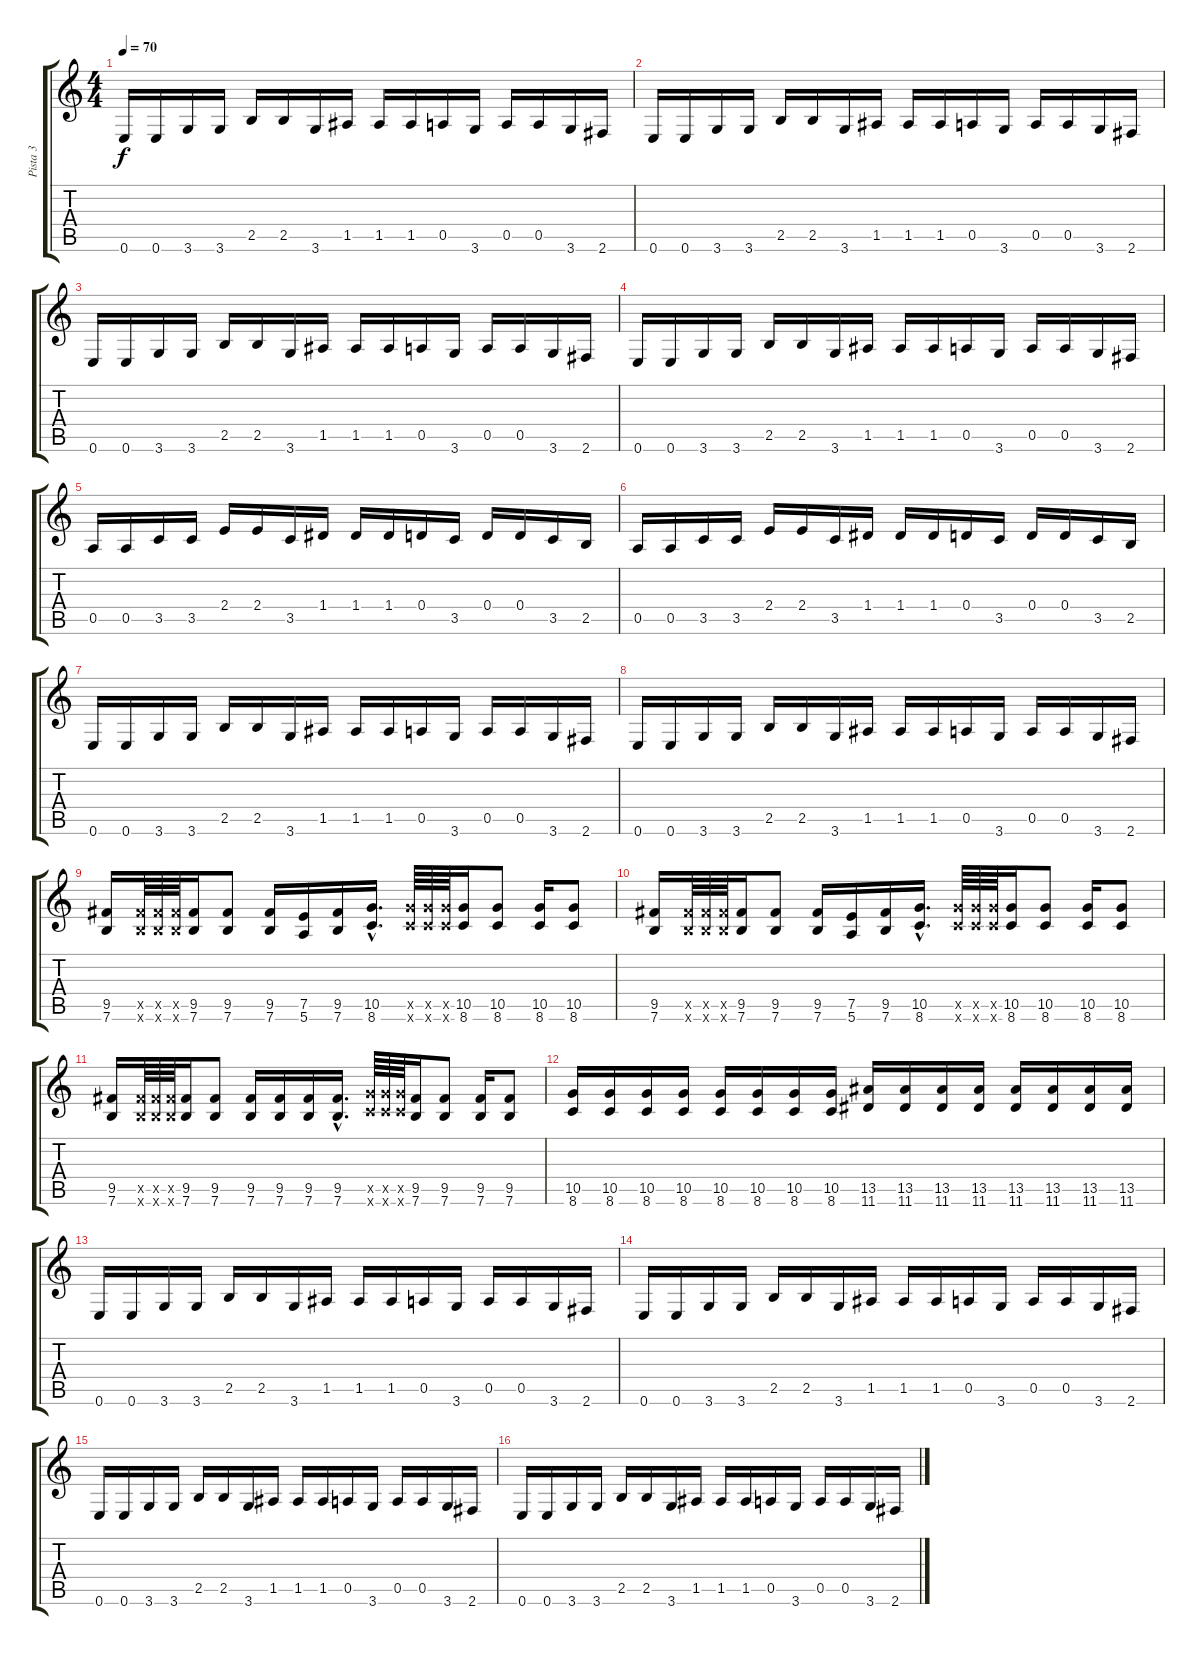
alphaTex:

\track ("Pista 3" "Pista 3") {instrument distortionguitar}
\staff {score tabs}
\tuning (E4 B3 G3 D3 A2 E2) {hide}
\ts (4 4)
\tempo 70
\clef g2
\ks c
0.6.16{dy f} 0.6.16 3.6.16 3.6.16 2.5.16 2.5.16 3.6.16 1.5.16 1.5.16 1.5.16 0.5.16 3.6.16 0.5.16 0.5.16 3.6.16 2.6.16 |
0.6.16 0.6.16 3.6.16 3.6.16 2.5.16 2.5.16 3.6.16 1.5.16 1.5.16 1.5.16 0.5.16 3.6.16 0.5.16 0.5.16 3.6.16 2.6.16 |
0.6.16 0.6.16 3.6.16 3.6.16 2.5.16 2.5.16 3.6.16 1.5.16 1.5.16 1.5.16 0.5.16 3.6.16 0.5.16 0.5.16 3.6.16 2.6.16 |
0.6.16 0.6.16 3.6.16 3.6.16 2.5.16 2.5.16 3.6.16 1.5.16 1.5.16 1.5.16 0.5.16 3.6.16 0.5.16 0.5.16 3.6.16 2.6.16 |
0.5.16 0.5.16 3.5.16 3.5.16 2.4.16 2.4.16 3.5.16 1.4.16 1.4.16 1.4.16 0.4.16 3.5.16 0.4.16 0.4.16 3.5.16 2.5.16 |
0.5.16 0.5.16 3.5.16 3.5.16 2.4.16 2.4.16 3.5.16 1.4.16 1.4.16 1.4.16 0.4.16 3.5.16 0.4.16 0.4.16 3.5.16 2.5.16 |
0.6.16 0.6.16 3.6.16 3.6.16 2.5.16 2.5.16 3.6.16 1.5.16 1.5.16 1.5.16 0.5.16 3.6.16 0.5.16 0.5.16 3.6.16 2.6.16 |
0.6.16 0.6.16 3.6.16 3.6.16 2.5.16 2.5.16 3.6.16 1.5.16 1.5.16 1.5.16 0.5.16 3.6.16 0.5.16 0.5.16 3.6.16 2.6.16 |
(9.5 7.6).16 (9.5{x} 7.6{x}).64 (9.5{x} 7.6{x}).64 (9.5{x} 7.6{x}).64 (9.5 7.6).16 (9.5 7.6).8 (9.5 7.6).16 (7.5 5.6).16 (9.5 7.6).16 (10.5{hac} 8.6{hac}).16{d} (10.5{x} 8.6{x}).64 (10.5{x} 8.6{x}).64 (10.5{x} 8.6{x}).64 (10.5 8.6).16 (10.5 8.6).8 (10.5 8.6).16 (10.5 8.6).8 |
(9.5 7.6).16 (9.5{x} 7.6{x}).64 (9.5{x} 7.6{x}).64 (9.5{x} 7.6{x}).64 (9.5 7.6).16 (9.5 7.6).8 (9.5 7.6).16 (7.5 5.6).16 (9.5 7.6).16 (10.5{hac} 8.6{hac}).16{d} (10.5{x} 8.6{x}).64 (10.5{x} 8.6{x}).64 (10.5{x} 8.6{x}).64 (10.5 8.6).16 (10.5 8.6).8 (10.5 8.6).16 (10.5 8.6).8 |
(9.5 7.6).16 (9.5{x} 7.6{x}).64 (9.5{x} 7.6{x}).64 (9.5{x} 7.6{x}).64 (9.5 7.6).16 (9.5 7.6).8 (9.5 7.6).16 (9.5 7.6).16 (9.5 7.6).16 (9.5{hac} 7.6{hac}).16{d} (10.5{x} 8.6{x}).64 (10.5{x} 8.6{x}).64 (10.5{x} 8.6{x}).64 (9.5 7.6).16 (9.5 7.6).8 (9.5 7.6).16 (9.5 7.6).8 |
(10.5 8.6).16 (10.5 8.6).16 (10.5 8.6).16 (10.5 8.6).16 (10.5 8.6).16 (10.5 8.6).16 (10.5 8.6).16 (10.5 8.6).16 (13.5 11.6).16 (13.5 11.6).16 (13.5 11.6).16 (13.5 11.6).16 (13.5 11.6).16 (13.5 11.6).16 (13.5 11.6).16 (13.5 11.6).16 |
0.6.16 0.6.16 3.6.16 3.6.16 2.5.16 2.5.16 3.6.16 1.5.16 1.5.16 1.5.16 0.5.16 3.6.16 0.5.16 0.5.16 3.6.16 2.6.16 |
0.6.16 0.6.16 3.6.16 3.6.16 2.5.16 2.5.16 3.6.16 1.5.16 1.5.16 1.5.16 0.5.16 3.6.16 0.5.16 0.5.16 3.6.16 2.6.16 |
0.6.16 0.6.16 3.6.16 3.6.16 2.5.16 2.5.16 3.6.16 1.5.16 1.5.16 1.5.16 0.5.16 3.6.16 0.5.16 0.5.16 3.6.16 2.6.16 |
0.6.16 0.6.16 3.6.16 3.6.16 2.5.16 2.5.16 3.6.16 1.5.16 1.5.16 1.5.16 0.5.16 3.6.16 0.5.16 0.5.16 3.6.16 2.6.16
